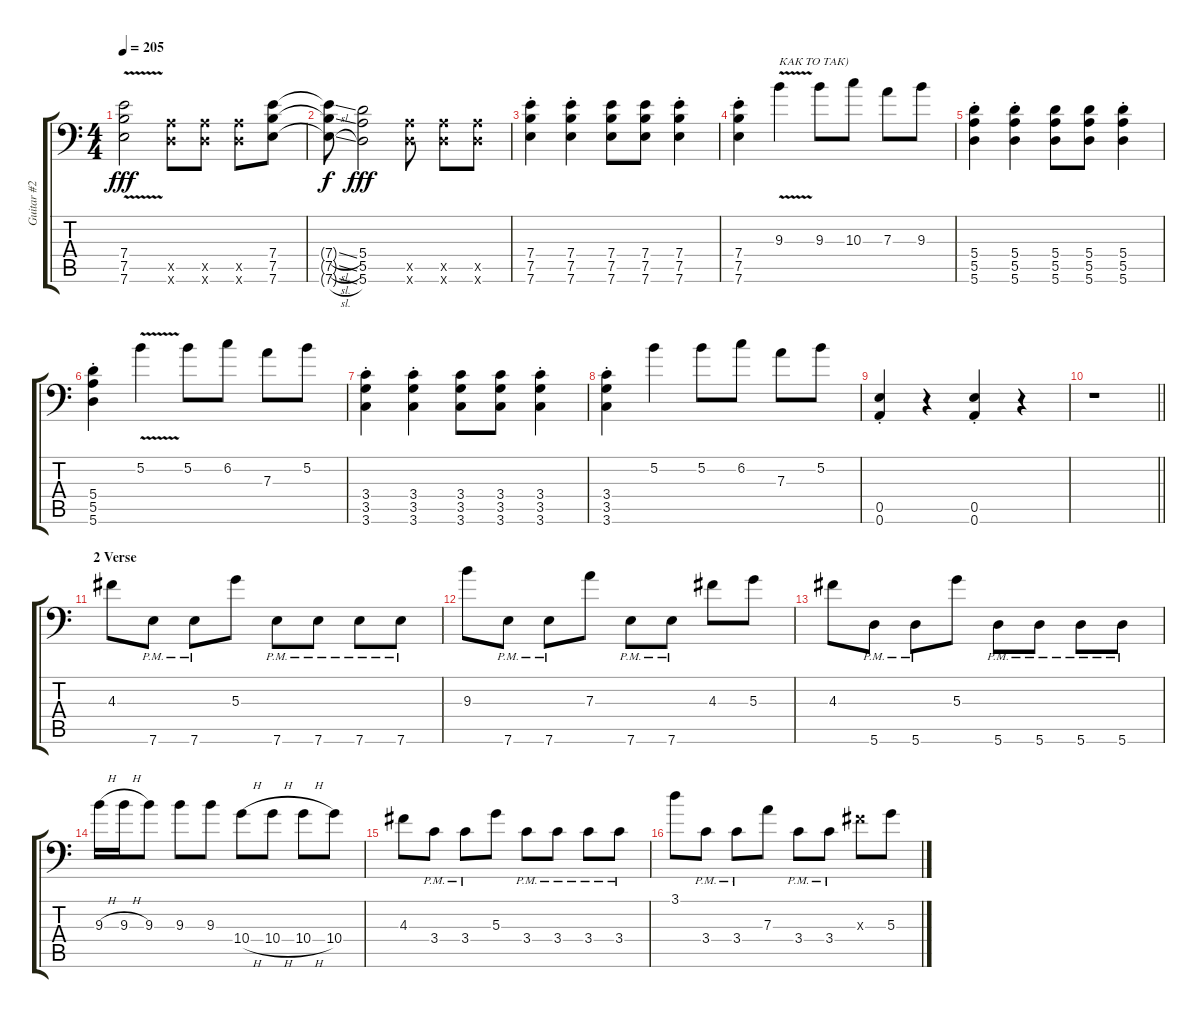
\track ("Guitar #2 " "Guitar #2 ") {instrument overdrivenguitar}
\staff {score tabs}
\tuning (B3 Gb3 D3 A2 E2 A1) {hide}
\ts (4 4)
\tempo 205
\clef f4
\ks c
(7.4{v} 7.5 7.6).2{dy fff} (5.5{x} 5.6{x}).8 (5.5{x} 5.6{x}).8 (5.5{x} 5.6{x}).8 (7.4 7.5 7.6).8 |
(7.4{sl t} 7.5{sl t} 7.6{sl t}).8{dy f} (5.4 5.5 5.6).2{dy fff} (5.5{x} 5.6{x}).8 (5.5{x} 5.6{x}).8 (5.5{x} 5.6{x}).8 |
(7.4{st} 7.5{st} 7.6{st}).4 (7.4{st} 7.5{st} 7.6{st}).4 (7.4 7.5 7.6).8 (7.4 7.5 7.6).8 (7.4{st} 7.5{st} 7.6{st}).4 |
(7.4{st} 7.5{st} 7.6{st}).4 9.3{v}.4{txt "КАК ТО ТАК)"} 9.3.8 10.3.8 7.3.8 9.3.8 |
(5.4{st} 5.5{st} 5.6{st}).4 (5.4{st} 5.5{st} 5.6{st}).4 (5.4 5.5 5.6).8 (5.4 5.5 5.6).8 (5.4{st} 5.5{st} 5.6{st}).4 |
(5.4{st} 5.5{st} 5.6{st}).4 5.2{v}.4 5.2.8 6.2.8 7.3.8 5.2.8 |
(3.4{st} 3.5{st} 3.6{st}).4 (3.4{st} 3.5{st} 3.6{st}).4 (3.4 3.5 3.6).8 (3.4 3.5 3.6).8 (3.4{st} 3.5{st} 3.6{st}).4 |
(3.4{st} 3.5{st} 3.6{st}).4 5.2.4 5.2.8 6.2.8 7.3.8 5.2.8 |
(0.5{st} 0.6{st}).4 r.4 (0.5{st} 0.6{st}).4 r.4 |
\barLineRight lightlight
r.1 |
\section ("" "2 Verse")
4.3.8 7.6{pm}.8 7.6{pm}.8 5.3.8 7.6{pm}.8 7.6{pm}.8 7.6{pm}.8 7.6{pm}.8 |
9.3.8 7.6{pm}.8 7.6{pm}.8 7.3.8 7.6{pm}.8 7.6{pm}.8 4.3.8 5.3.8 |
4.3.8 5.6{pm}.8 5.6{pm}.8 5.3.8 5.6{pm}.8 5.6{pm}.8 5.6{pm}.8 5.6{pm}.8 |
9.3{h}.16 9.3{h}.16 9.3.8 9.3.8 9.3.8 10.4{h}.8 10.4{h}.8 10.4{h}.8 10.4.8 |
4.3.8 3.4{pm}.8 3.4{pm}.8 5.3.8 3.4{pm}.8 3.4{pm}.8 3.4{pm}.8 3.4{pm}.8 |
3.1.8 3.4{pm}.8 3.4{pm}.8 7.3.8 3.4{pm}.8 3.4{pm}.8 4.3{x}.8 5.3.8
